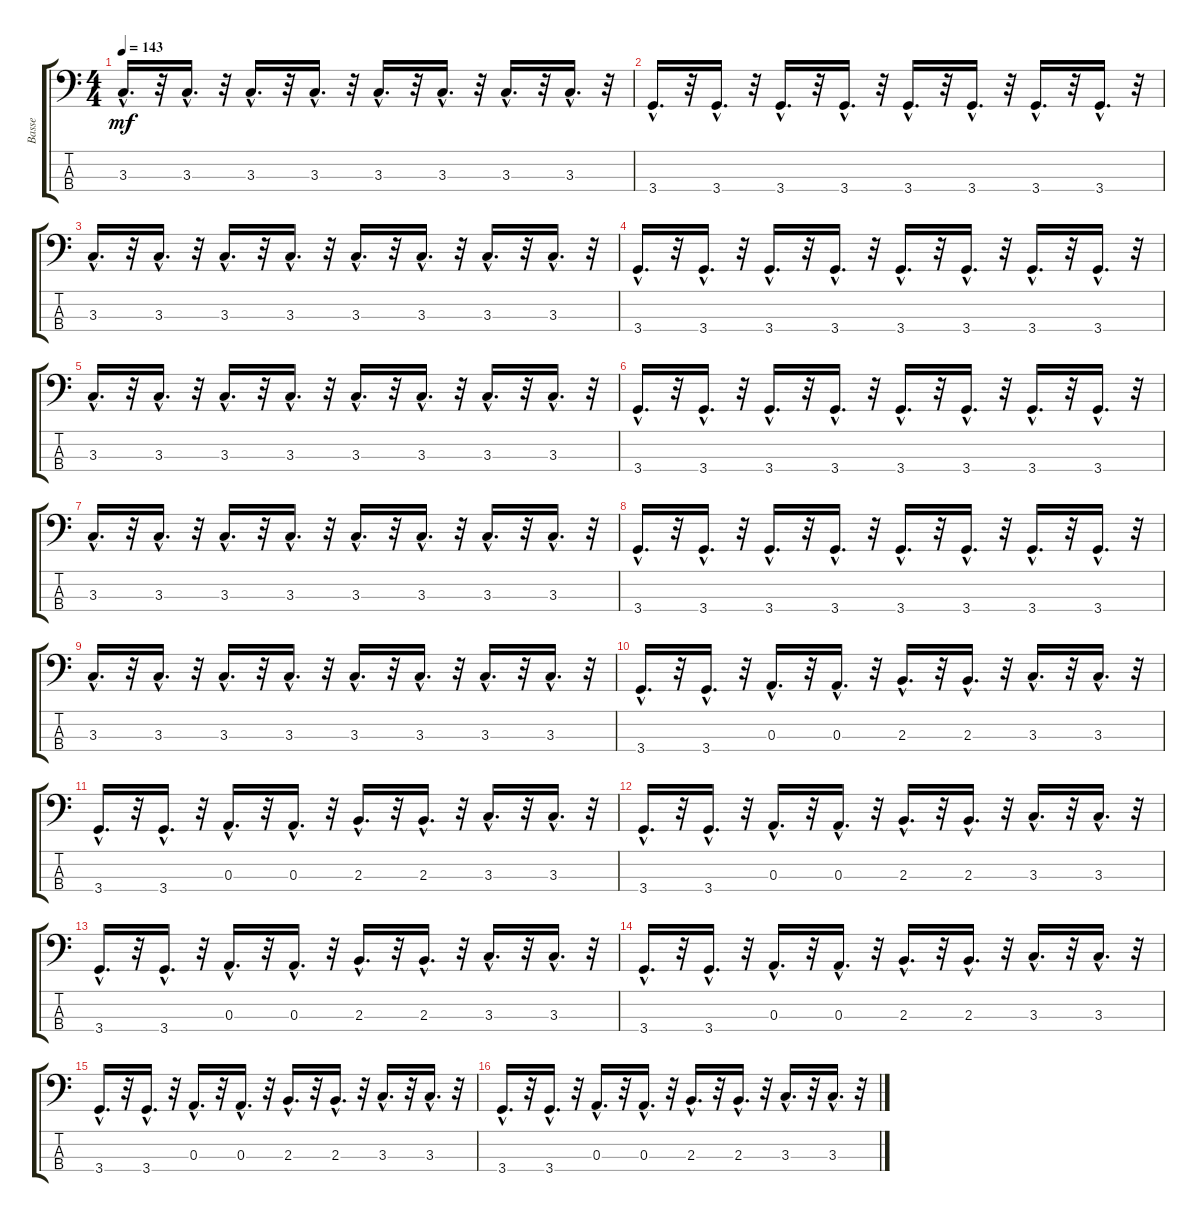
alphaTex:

\track ("Basse" "Basse") {instrument acousticbass}
\staff {score tabs}
\tuning (G2 D2 A1 E1) {hide}
\ts (4 4)
\tempo 143
\clef f4
\ks c
3.3{hac}.16{d dy mf} r.32 3.3{hac}.16{d} r.32 3.3{hac}.16{d} r.32 3.3{hac}.16{d} r.32 3.3{hac}.16{d} r.32 3.3{hac}.16{d} r.32 3.3{hac}.16{d} r.32 3.3{hac}.16{d} r.32 |
3.4{hac}.16{d} r.32 3.4{hac}.16{d} r.32 3.4{hac}.16{d} r.32 3.4{hac}.16{d} r.32 3.4{hac}.16{d} r.32 3.4{hac}.16{d} r.32 3.4{hac}.16{d} r.32 3.4{hac}.16{d} r.32 |
3.3{hac}.16{d} r.32 3.3{hac}.16{d} r.32 3.3{hac}.16{d} r.32 3.3{hac}.16{d} r.32 3.3{hac}.16{d} r.32 3.3{hac}.16{d} r.32 3.3{hac}.16{d} r.32 3.3{hac}.16{d} r.32 |
3.4{hac}.16{d} r.32 3.4{hac}.16{d} r.32 3.4{hac}.16{d} r.32 3.4{hac}.16{d} r.32 3.4{hac}.16{d} r.32 3.4{hac}.16{d} r.32 3.4{hac}.16{d} r.32 3.4{hac}.16{d} r.32 |
3.3{hac}.16{d} r.32 3.3{hac}.16{d} r.32 3.3{hac}.16{d} r.32 3.3{hac}.16{d} r.32 3.3{hac}.16{d} r.32 3.3{hac}.16{d} r.32 3.3{hac}.16{d} r.32 3.3{hac}.16{d} r.32 |
3.4{hac}.16{d} r.32 3.4{hac}.16{d} r.32 3.4{hac}.16{d} r.32 3.4{hac}.16{d} r.32 3.4{hac}.16{d} r.32 3.4{hac}.16{d} r.32 3.4{hac}.16{d} r.32 3.4{hac}.16{d} r.32 |
3.3{hac}.16{d} r.32 3.3{hac}.16{d} r.32 3.3{hac}.16{d} r.32 3.3{hac}.16{d} r.32 3.3{hac}.16{d} r.32 3.3{hac}.16{d} r.32 3.3{hac}.16{d} r.32 3.3{hac}.16{d} r.32 |
3.4{hac}.16{d} r.32 3.4{hac}.16{d} r.32 3.4{hac}.16{d} r.32 3.4{hac}.16{d} r.32 3.4{hac}.16{d} r.32 3.4{hac}.16{d} r.32 3.4{hac}.16{d} r.32 3.4{hac}.16{d} r.32 |
3.3{hac}.16{d} r.32 3.3{hac}.16{d} r.32 3.3{hac}.16{d} r.32 3.3{hac}.16{d} r.32 3.3{hac}.16{d} r.32 3.3{hac}.16{d} r.32 3.3{hac}.16{d} r.32 3.3{hac}.16{d} r.32 |
3.4{hac}.16{d} r.32 3.4{hac}.16{d} r.32 0.3{hac}.16{d} r.32 0.3{hac}.16{d} r.32 2.3{hac}.16{d} r.32 2.3{hac}.16{d} r.32 3.3{hac}.16{d} r.32 3.3{hac}.16{d} r.32 |
3.4{hac}.16{d} r.32 3.4{hac}.16{d} r.32 0.3{hac}.16{d} r.32 0.3{hac}.16{d} r.32 2.3{hac}.16{d} r.32 2.3{hac}.16{d} r.32 3.3{hac}.16{d} r.32 3.3{hac}.16{d} r.32 |
3.4{hac}.16{d} r.32 3.4{hac}.16{d} r.32 0.3{hac}.16{d} r.32 0.3{hac}.16{d} r.32 2.3{hac}.16{d} r.32 2.3{hac}.16{d} r.32 3.3{hac}.16{d} r.32 3.3{hac}.16{d} r.32 |
3.4{hac}.16{d} r.32 3.4{hac}.16{d} r.32 0.3{hac}.16{d} r.32 0.3{hac}.16{d} r.32 2.3{hac}.16{d} r.32 2.3{hac}.16{d} r.32 3.3{hac}.16{d} r.32 3.3{hac}.16{d} r.32 |
3.4{hac}.16{d} r.32 3.4{hac}.16{d} r.32 0.3{hac}.16{d} r.32 0.3{hac}.16{d} r.32 2.3{hac}.16{d} r.32 2.3{hac}.16{d} r.32 3.3{hac}.16{d} r.32 3.3{hac}.16{d} r.32 |
3.4{hac}.16{d} r.32 3.4{hac}.16{d} r.32 0.3{hac}.16{d} r.32 0.3{hac}.16{d} r.32 2.3{hac}.16{d} r.32 2.3{hac}.16{d} r.32 3.3{hac}.16{d} r.32 3.3{hac}.16{d} r.32 |
3.4{hac}.16{d} r.32 3.4{hac}.16{d} r.32 0.3{hac}.16{d} r.32 0.3{hac}.16{d} r.32 2.3{hac}.16{d} r.32 2.3{hac}.16{d} r.32 3.3{hac}.16{d} r.32 3.3{hac}.16{d} r.32
